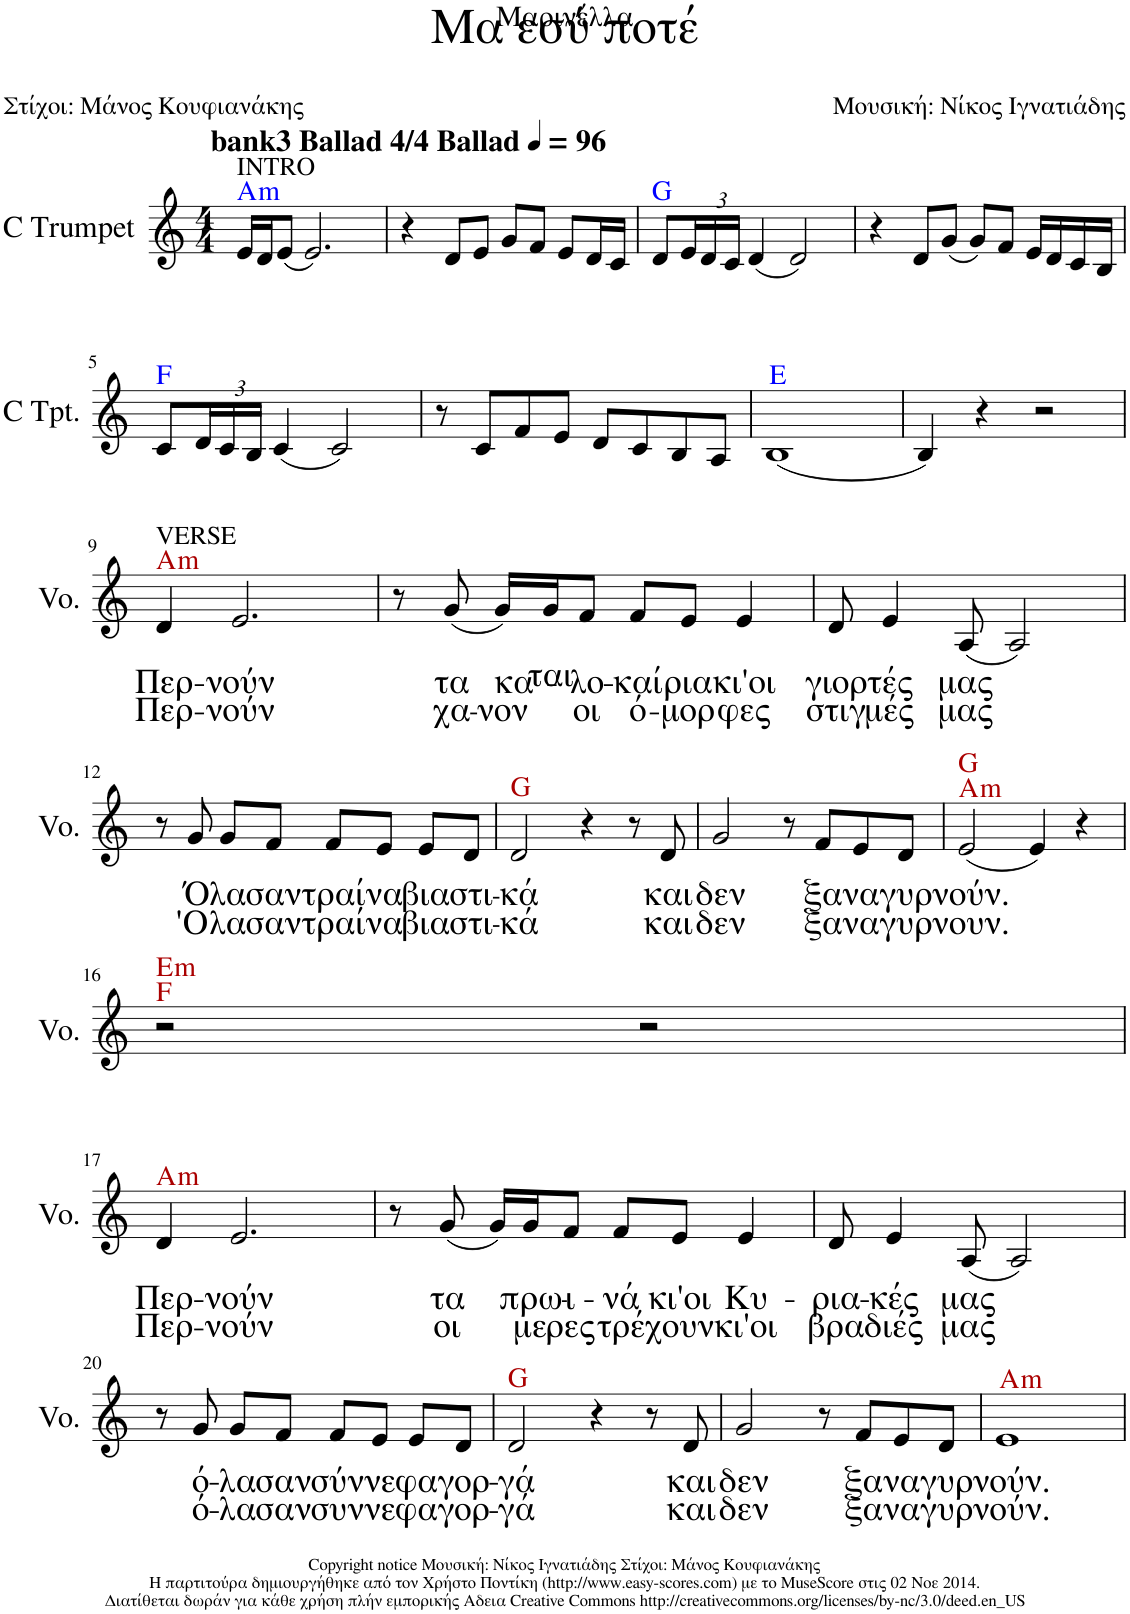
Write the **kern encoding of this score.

**kern	**text	**text	**harte	**kern	**harte
*part2	*part2	*part2	*part2	*part1	*part1
*staff2	*staff2	*staff2	*	*staff1	*
*I"Voice	*	*	*	*I"C Trumpet	*
*I'Vo.	*	*	*	*I'C Tpt.	*
*stria5	*	*	*	*	*
*clefG2	*	*	*	*clefG2	*
*k[]	*	*	*	*k[]	*
*M4/4	*	*	*	*M4/4	*
*MM96	*	*	*	*MM96	*
=1	=1	=1	=1	=1	=1
!	!	!	!	!LO:TX:a:B:t=bank3 Ballad 4/4 Ballad	!
!	!	!	!	!LO:TX:a:t=INTRO	!LO:H:kt=m
1r	.	.	.	16e/LL	A:min
.	.	.	.	16d/J	.
.	.	.	.	(8e/J	.
.	.	.	.	2.e/)	.
=2	=2	=2	=2	=2	=2
1r	.	.	.	4r	.
.	.	.	.	8d/L	.
.	.	.	.	8e/J	.
.	.	.	.	8g/L	.
.	.	.	.	8f/J	.
.	.	.	.	8e/L	.
.	.	.	.	16d/L	.
.	.	.	.	16c/JJ	.
=3	=3	=3	=3	=3	=3
1r	.	.	.	8d/L	G:maj
*	*	*	*	*Xbrackettup	*
.	.	.	.	24e/L	.
.	.	.	.	24d/	.
.	.	.	.	24c/JJ	.
.	.	.	.	(4d/	.
.	.	.	.	2d/)	.
=4	=4	=4	=4	=4	=4
1r	.	.	.	4r	.
.	.	.	.	8d/L	.
.	.	.	.	(8g/J	.
.	.	.	.	8g/L)	.
.	.	.	.	8f/J	.
.	.	.	.	16e/LL	.
.	.	.	.	16d/	.
.	.	.	.	16c/	.
.	.	.	.	16B/JJ	.
!!LO:LB:g=z
=5	=5	=5	=5	=5	=5
1r	.	.	.	8c/L	F:maj
.	.	.	.	24d/L	.
.	.	.	.	24c/	.
.	.	.	.	24B/JJ	.
.	.	.	.	(4c/	.
.	.	.	.	2c/)	.
=6	=6	=6	=6	=6	=6
1r	.	.	.	8r	.
.	.	.	.	8c/L	.
.	.	.	.	8f/	.
.	.	.	.	8e/J	.
.	.	.	.	8d/L	.
.	.	.	.	8c/	.
.	.	.	.	8B/	.
.	.	.	.	8A/J	.
=7	=7	=7	=7	=7	=7
1r	.	.	.	(1B	E:maj
=8	=8	=8	=8	=8	=8
1r	.	.	.	4B/)	.
.	.	.	.	4r	.
.	.	.	.	2r	.
!!LO:LB:g=z
=9	=9	=9	=9	=9	=9
!LO:TX:a:t=VERSE	!	!	!	!	!
!	!LO:LY:b	!LO:LY:b	!LO:H:kt=m	!	!
4d/	Περ-	Περ-	A:min	1r	.
!	!LO:LY:b	!LO:LY:b	!	!	!
2.e/	-νούν	-νούν	.	.	.
=10	=10	=10	=10	=10	=10
8r	.	.	.	1r	.
!	!LO:LY:b	!LO:LY:b	!	!	!
(8g/	τα	χα-	.	.	.
!	!LO:LY:b	!LO:LY:b	!	!	!
16g/LL)	κα-	-νον-	.	.	.
!	!	!LO:LY:b	!	!	!
16g/J	.	-ται	.	.	.
!	!LO:LY:b	!LO:LY:b	!	!	!
8f/J	-λο-	οι	.	.	.
!	!LO:LY:b	!LO:LY:b	!	!	!
8f/L	-καί-	ό-	.	.	.
!	!LO:LY:b	!LO:LY:b	!	!	!
8e/J	-ρια	-μορ-	.	.	.
!	!LO:LY:b	!LO:LY:b	!	!	!
4e/	κι'οι	-φες	.	.	.
=11	=11	=11	=11	=11	=11
!	!LO:LY:b	!LO:LY:b	!	!	!
8d/	γιορ-	στιγ-	.	1r	.
!	!LO:LY:b	!LO:LY:b	!	!	!
4e/	-τές	-μές	.	.	.
!	!LO:LY:b	!LO:LY:b	!	!	!
(8A/	μας	μας	.	.	.
2A/)	.	.	.	.	.
!!LO:LB:g=z
=12	=12	=12	=12	=12	=12
8r	.	.	.	1r	.
!	!LO:LY:b	!LO:LY:b	!	!	!
8g/	Ό-	'Ο-	.	.	.
!	!LO:LY:b	!LO:LY:b	!	!	!
8g/L	-λα	-λα	.	.	.
!	!LO:LY:b	!LO:LY:b	!	!	!
8f/J	σαν	σαν	.	.	.
!	!LO:LY:b	!LO:LY:b	!	!	!
8f/L	τραί-	τραί-	.	.	.
!	!LO:LY:b	!LO:LY:b	!	!	!
8e/J	-να	-να	.	.	.
!	!LO:LY:b	!LO:LY:b	!	!	!
8e/L	βια-	βια-	.	.	.
!	!LO:LY:b	!LO:LY:b	!	!	!
8d/J	-στι-	-στι-	.	.	.
=13	=13	=13	=13	=13	=13
!	!LO:LY:b	!LO:LY:b	!	!	!
2d/	-κά	-κά	G:maj	1r	.
4r	.	.	.	.	.
8r	.	.	.	.	.
!	!LO:LY:b	!LO:LY:b	!	!	!
8d/	και	και	.	.	.
=14	=14	=14	=14	=14	=14
!	!LO:LY:b	!LO:LY:b	!	!	!
2g/	δεν	δεν	.	1r	.
8r	.	.	.	.	.
!	!LO:LY:b	!LO:LY:b	!	!	!
8f/L	ξα-	ξα-	.	.	.
!	!LO:LY:b	!LO:LY:b	!	!	!
8e/	-να-	-να-	.	.	.
!	!LO:LY:b	!LO:LY:b	!	!	!
8d/J	-γυρ-	-γυρ-	.	.	.
=15	=15	=15	=15	=15	=15
!	!LO:LY:b	!LO:LY:b	!LO:H:n=1:kt=m	!	!
(2e/	-νούν.	-νουν.	A:min G:maj	1r	.
4e/)	.	.	.	.	.
4r	.	.	.	.	.
!!LO:LB:g=z
=16	=16	=16	=16	=16	=16
!	!	!	!LO:H:n=2:kt=m	!	!
2r	.	.	F:maj E:min	1r	.
2r	.	.	.	.	.
!!LO:LB:g=z
=17	=17	=17	=17	=17	=17
!	!LO:LY:b	!LO:LY:b	!LO:H:kt=m	!	!
4d/	Περ-	Περ-	A:min	1r	.
!	!LO:LY:b	!LO:LY:b	!	!	!
2.e/	-νούν	-νούν	.	.	.
=18	=18	=18	=18	=18	=18
8r	.	.	.	1r	.
!	!LO:LY:b	!LO:LY:b	!	!	!
(8g/	τα	οι	.	.	.
16g/LL)	.	.	.	.	.
!	!LO:LY:b	!LO:LY:b	!	!	!
16g/J	πρω-	με-	.	.	.
!	!LO:LY:b	!LO:LY:b	!	!	!
8f/J	-ι-	-ρες	.	.	.
!	!LO:LY:b	!LO:LY:b	!	!	!
8f/L	-νά	τρέ-	.	.	.
!	!LO:LY:b	!LO:LY:b	!	!	!
8e/J	κι'οι	-χουν	.	.	.
!	!LO:LY:b	!LO:LY:b	!	!	!
4e/	Κυ-	κι'οι	.	.	.
=19	=19	=19	=19	=19	=19
!	!LO:LY:b	!LO:LY:b	!	!	!
8d/	-ρια-	βρα-	.	1r	.
!	!LO:LY:b	!LO:LY:b	!	!	!
4e/	-κές	-διές	.	.	.
!	!LO:LY:b	!LO:LY:b	!	!	!
(8A/	μας	μας	.	.	.
2A/)	.	.	.	.	.
!!LO:LB:g=z
=20	=20	=20	=20	=20	=20
8r	.	.	.	1r	.
!	!LO:LY:b	!LO:LY:b	!	!	!
8g/	ό-	ό-	.	.	.
!	!LO:LY:b	!LO:LY:b	!	!	!
8g/L	-λα	-λα	.	.	.
!	!LO:LY:b	!LO:LY:b	!	!	!
8f/J	σαν	σαν	.	.	.
!	!LO:LY:b	!LO:LY:b	!	!	!
8f/L	σύν-	συν-	.	.	.
!	!LO:LY:b	!LO:LY:b	!	!	!
8e/J	-νε-	-νε-	.	.	.
!	!LO:LY:b	!LO:LY:b	!	!	!
8e/L	-φα	-φα	.	.	.
!	!LO:LY:b	!LO:LY:b	!	!	!
8d/J	γορ-	γορ-	.	.	.
=21	=21	=21	=21	=21	=21
!	!LO:LY:b	!LO:LY:b	!	!	!
2d/	-γά	-γά	G:maj	1r	.
4r	.	.	.	.	.
8r	.	.	.	.	.
!	!LO:LY:b	!LO:LY:b	!	!	!
8d/	και	και	.	.	.
=22	=22	=22	=22	=22	=22
!	!LO:LY:b	!LO:LY:b	!	!	!
2g/	δεν	δεν	.	1r	.
8r	.	.	.	.	.
!	!LO:LY:b	!LO:LY:b	!	!	!
8f/L	ξα-	ξα-	.	.	.
!	!LO:LY:b	!LO:LY:b	!	!	!
8e/	-να-	-να-	.	.	.
!	!LO:LY:b	!LO:LY:b	!	!	!
8d/J	-γυρ-	-γυρ-	.	.	.
=23	=23	=23	=23	=23	=23
!	!LO:LY:b	!LO:LY:b	!LO:H:kt=m	!	!
1e	-νούν.	-νούν.	A:min	1r	.
=	=	=	=	=	=
*-	*-	*-	*-	*-	*-
